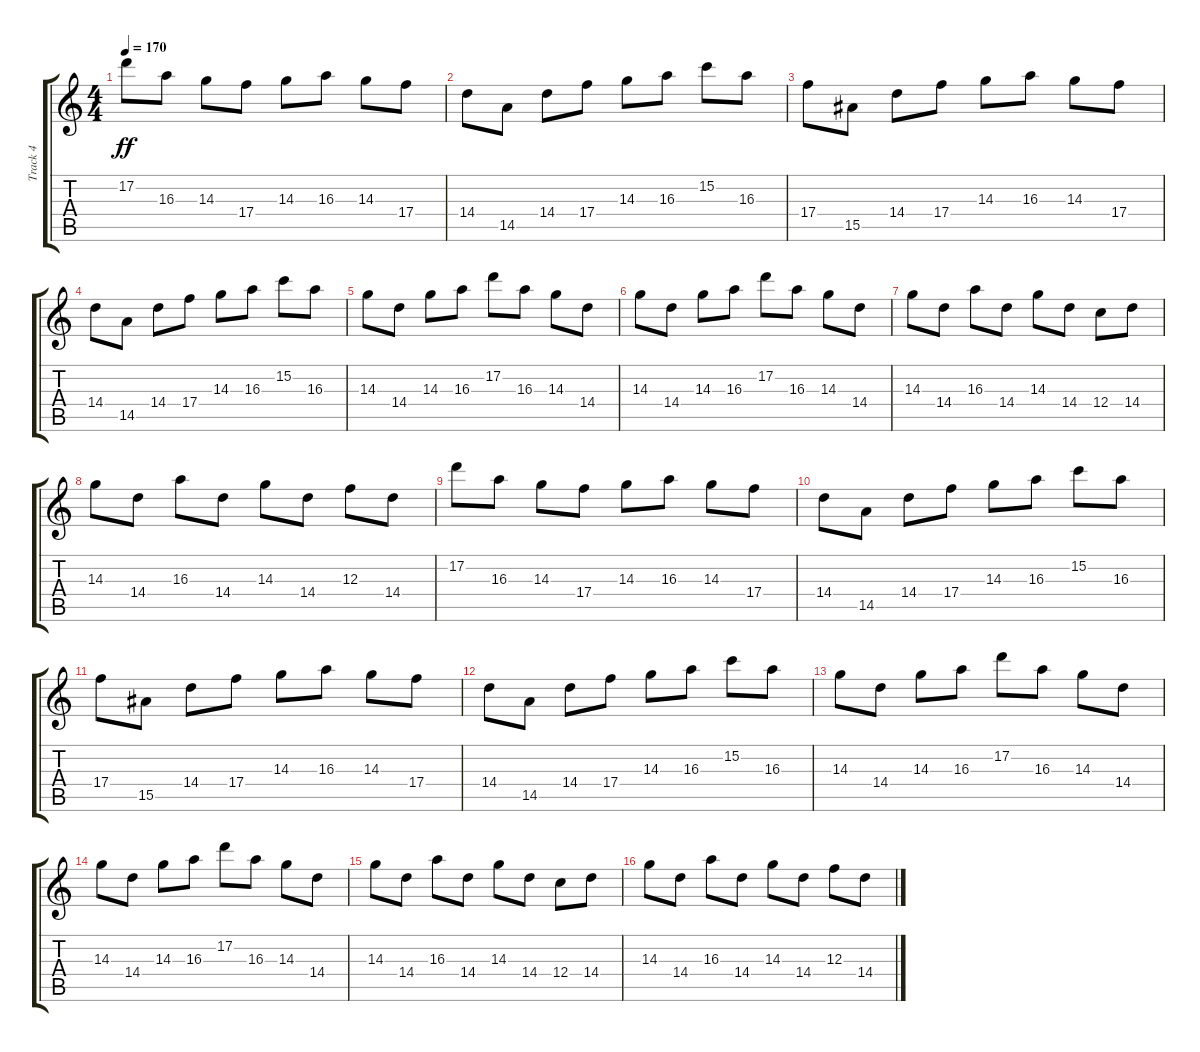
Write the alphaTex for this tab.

\track ("Track 4" "Track 4") {instrument distortionguitar}
\staff {score tabs}
\tuning (D4 A3 F3 C3 G2 D2) {hide}
\ts (4 4)
\tempo 170
\clef g2
\ks c
17.2.8{dy ff instrument distortionguitar} 16.3.8 14.3.8 17.4.8 14.3.8 16.3.8 14.3.8 17.4.8 |
14.4.8 14.5.8 14.4.8 17.4.8 14.3.8 16.3.8 15.2.8 16.3.8 |
17.4.8 15.5.8 14.4.8 17.4.8 14.3.8 16.3.8 14.3.8 17.4.8 |
14.4.8 14.5.8 14.4.8 17.4.8 14.3.8 16.3.8 15.2.8 16.3.8 |
14.3.8 14.4.8 14.3.8 16.3.8 17.2.8 16.3.8 14.3.8 14.4.8 |
14.3.8 14.4.8 14.3.8 16.3.8 17.2.8 16.3.8 14.3.8 14.4.8 |
14.3.8 14.4.8 16.3.8 14.4.8 14.3.8 14.4.8 12.4.8 14.4.8 |
14.3.8 14.4.8 16.3.8 14.4.8 14.3.8 14.4.8 12.3.8 14.4.8 |
17.2.8 16.3.8 14.3.8 17.4.8 14.3.8 16.3.8 14.3.8 17.4.8 |
14.4.8 14.5.8 14.4.8 17.4.8 14.3.8 16.3.8 15.2.8 16.3.8 |
17.4.8 15.5.8 14.4.8 17.4.8 14.3.8 16.3.8 14.3.8 17.4.8 |
14.4.8 14.5.8 14.4.8 17.4.8 14.3.8 16.3.8 15.2.8 16.3.8 |
14.3.8 14.4.8 14.3.8 16.3.8 17.2.8 16.3.8 14.3.8 14.4.8 |
14.3.8 14.4.8 14.3.8 16.3.8 17.2.8 16.3.8 14.3.8 14.4.8 |
14.3.8 14.4.8 16.3.8 14.4.8 14.3.8 14.4.8 12.4.8 14.4.8 |
14.3.8 14.4.8 16.3.8 14.4.8 14.3.8 14.4.8 12.3.8 14.4.8
